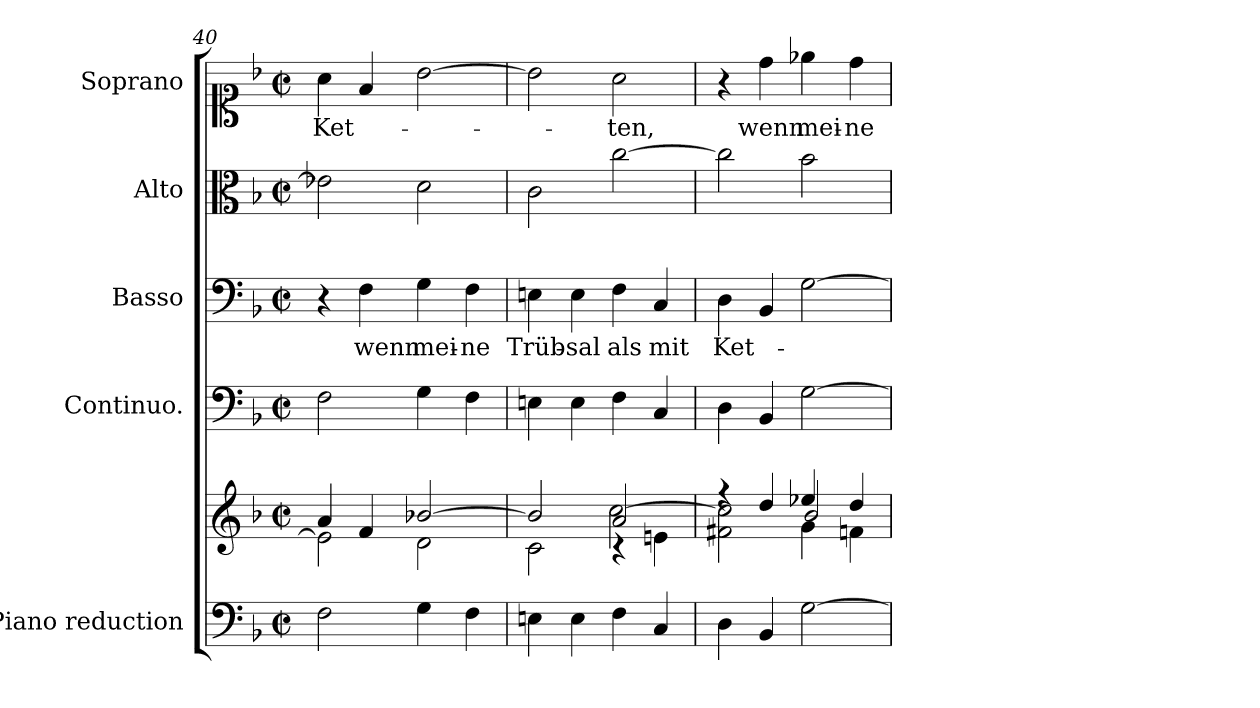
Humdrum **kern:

**kern	**kern	**kern	**kern	**text	**kern	**kern	**text
*part5	*part5	*part4	*part3	*part3	*part2	*part1	*part1
*staff6	*staff5	*staff4	*staff3	*staff3	*staff2	*staff1	*staff1
*I"Piano reduction	*	*I"Continuo.	*I"Basso	*	*I"Alto	*I"Soprano	*
*I'Pno	*	*	*	*	*	*	*
!!LO:LB:g=z
*clefF4	*clefG2	*clefF4	*clefF4	*	*clefC3	*clefC1	*
*k[b-]	*k[b-]	*k[b-]	*k[b-]	*	*k[b-]	*k[b-]	*
*F:	*F:	*F:	*F:	*	*F:	*F:	*
*M2/2	*M2/2	*M2/2	*M2/2	*	*M2/2	*M2/2	*
*met(c|)	*met(c|)	*met(c|)	*met(c|)	*	*met(c|)	*met(c|)	*
=40	=40	=40	=40	=40	=40	=40	=40
*	*^	*	*	*	*	*	*
!	!	!	!	!	!	!	!	!LO:LY:b
2F\	4a/	2e-\]	2F\	4r	.	2e-X\]	4a\	Ket-
!	!	!	!	!	!LO:LY:b	!	!	!
.	4f/	.	.	4F\	wenn	.	4f/	.
!	!	!	!	!	!LO:LY:b	!	!	!
4G\	[2b-X/	2d\	4G\	4G\	mei-	2d\	[2b-\	.
!	!	!	!	!	!LO:LY:b	!	!	!
4F\	.	.	4F\	4F\	-ne	.	.	.
=41	=41	=41	=41	=41	=41	=41	=41	=41
*	*	*^	*	*	*	*	*	*
!	!	!	!	!	!	!LO:LY:b	!	!	!
4En\	2b-/]	2c\	2ryy	4En\	4En\	Trüb-	2c\	2b-\]	.
!	!	!	!	!	!	!LO:LY:b	!	!	!
4E\	.	.	.	4E\	4E\	-sal	.	.	.
!	!	!	!	!	!	!LO:LY:b	!	!	!LO:LY:b
4F\	2a/	4rc	[2cc\	4F\	4F\	als	[2cc\	2a\	ten,
!	!	!	!	!	!	!LO:LY:b	!	!	!
4C/	.	4en\	.	4C/	4C/	mit	.	.	.
=42	=42	=42	=42	=42	=42	=42	=42	=42	=42
!	!	!	!	!	!	!LO:LY:b	!	!	!
4D\	4rff	2f#X\ 2cc\]	2ryy	4D\	4D\	Ket-	2cc\]	4r	.
!	!	!	!	!	!	!	!	!	!LO:LY:b
4BB-/	4dd/	.	.	4BB-/	4BB-/	.	.	4dd\	wenn
!	!	!	!	!	!	!	!	!	!LO:LY:b
[2G\	4ee-X/	4g\	2b-/	[2G\	[2G\	.	2b-\	4ee-X\	mei-
!	!	!	!	!	!	!	!	!	!LO:LY:b
.	4dd/	4fn\	.	.	.	.	.	4dd\	-ne
*	*v	*v	*v	*	*	*	*	*	*
=	=	=	=	=	=	=	=
*-	*-	*-	*-	*-	*-	*-	*-
